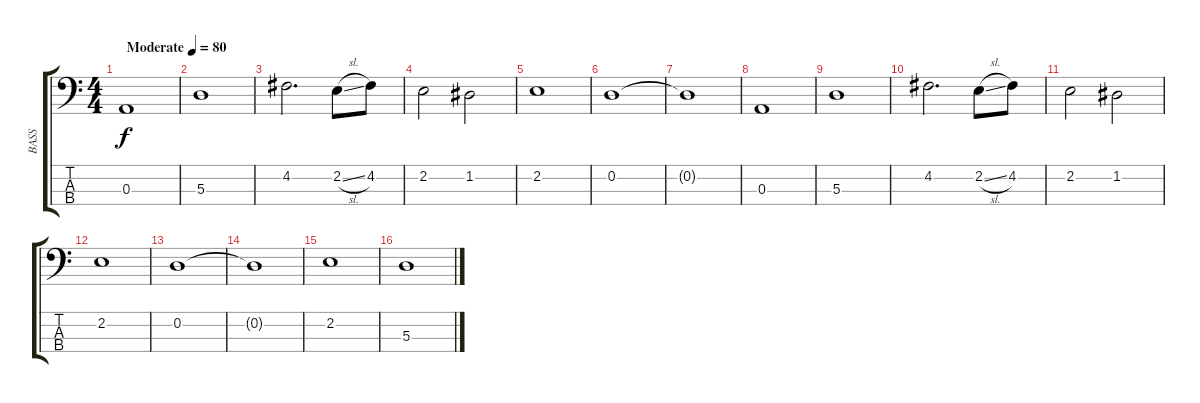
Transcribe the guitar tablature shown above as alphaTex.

\track ("BASS" "BASS") {instrument electricbassfinger}
\staff {score tabs}
\tuning (G2 D2 A1 E1) {hide}
\ts (4 4)
\tempo (80 "Moderate")
\clef f4
\ks c
0.3.1{dy f instrument electricbassfinger} |
5.3.1 |
4.2.2{d} 2.2{sl}.8 4.2.8 |
2.2.2 1.2.2 |
2.2.1 |
0.2.1 |
0.2{t}.1 |
0.3.1 |
5.3.1 |
4.2.2{d} 2.2{sl}.8 4.2.8 |
2.2.2 1.2.2 |
2.2.1 |
0.2.1 |
0.2{t}.1 |
2.2.1 |
5.3.1
